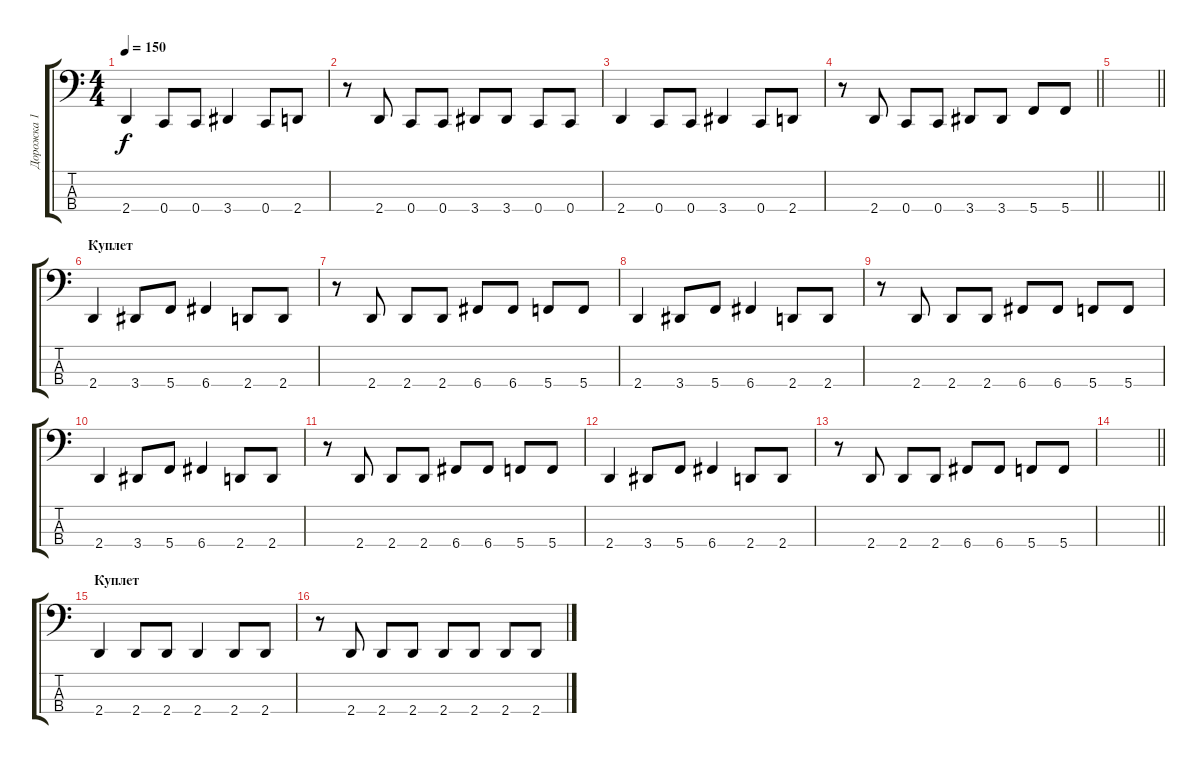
\track ("Дорожка 1" "Дорожка 1") {instrument electricbasspick}
\staff {score tabs}
\tuning (F2 C2 G1 C1) {hide}
\ts (4 4)
\tempo 150
\clef f4
\ks c
2.4.4{dy f} 0.4.8 0.4.8 3.4.4 0.4.8 2.4.8 |
r.8 2.4.8 0.4.8 0.4.8 3.4.8 3.4.8 0.4.8 0.4.8 |
2.4.4 0.4.8 0.4.8 3.4.4 0.4.8 2.4.8 |
\barLineRight lightlight
r.8 2.4.8 0.4.8 0.4.8 3.4.8 3.4.8 5.4.8 5.4.8 |
\barLineRight lightlight
|
\section ("" "Куплет ")
2.4.4 3.4.8 5.4.8 6.4.4 2.4.8 2.4.8 |
r.8 2.4.8 2.4.8 2.4.8 6.4.8 6.4.8 5.4.8 5.4.8 |
2.4.4 3.4.8 5.4.8 6.4.4 2.4.8 2.4.8 |
r.8 2.4.8 2.4.8 2.4.8 6.4.8 6.4.8 5.4.8 5.4.8 |
2.4.4 3.4.8 5.4.8 6.4.4 2.4.8 2.4.8 |
r.8 2.4.8 2.4.8 2.4.8 6.4.8 6.4.8 5.4.8 5.4.8 |
2.4.4 3.4.8 5.4.8 6.4.4 2.4.8 2.4.8 |
r.8 2.4.8 2.4.8 2.4.8 6.4.8 6.4.8 5.4.8 5.4.8 |
\barLineRight lightlight
|
\section ("" "Куплет")
2.4.4 2.4.8 2.4.8 2.4.4 2.4.8 2.4.8 |
r.8 2.4.8 2.4.8 2.4.8 2.4.8 2.4.8 2.4.8 2.4.8
